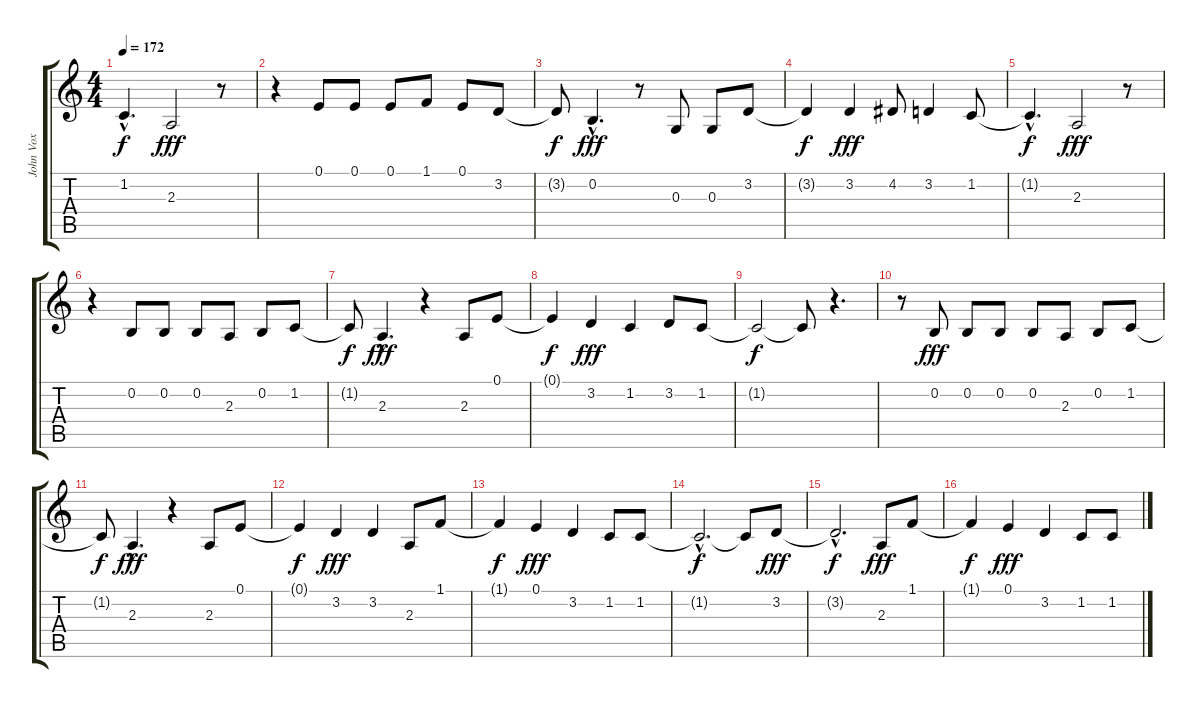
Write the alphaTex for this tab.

\track ("John Vox" "John Vox") {instrument lead8bassandlead}
\staff {score tabs}
\tuning (E4 B3 G3 D3 A2 E2) {hide}
\ts (4 4)
\tempo 172
\clef g2
\ks c
1.2{hac t}.4{d dy f} 2.3.2{dy fff} r.8 |
r.4 0.1.8 0.1.8 0.1.8 1.1.8 0.1.8 3.2.8 |
3.2{t}.8{dy f} 0.2{hac}.4{d dy fff} r.8 0.3.8 0.3.8 3.2.8 |
3.2{t}.4{dy f} 3.2.4{dy fff} 4.2.8 3.2.4 1.2.8 |
1.2{hac t}.4{d dy f} 2.3.2{dy fff} r.8 |
r.4 0.2.8 0.2.8 0.2.8 2.3.8 0.2.8 1.2.8 |
1.2{t}.8{dy f} 2.3{hac}.4{d dy fff} r.4 2.3.8 0.1.8 |
0.1{t}.4{dy f} 3.2.4{dy fff} 1.2.4 3.2.8 1.2.8 |
1.2{t}.2{dy f} 1.2{t}.8 r.4{d} |
r.8 0.2.8{dy fff} 0.2.8 0.2.8 0.2.8 2.3.8 0.2.8 1.2.8 |
1.2{t}.8{dy f} 2.3{hac}.4{d dy fff} r.4 2.3.8 0.1.8 |
0.1{t}.4{dy f} 3.2.4{dy fff} 3.2.4 2.3.8 1.1.8 |
1.1{t}.4{dy f} 0.1.4{dy fff} 3.2.4 1.2.8 1.2.8 |
1.2{hac t}.2{d dy f} 1.2{t}.8 3.2.8{dy fff} |
3.2{hac t}.2{d dy f} 2.3.8{dy fff} 1.1.8 |
1.1{t}.4{dy f} 0.1.4{dy fff} 3.2.4 1.2.8 1.2.8
